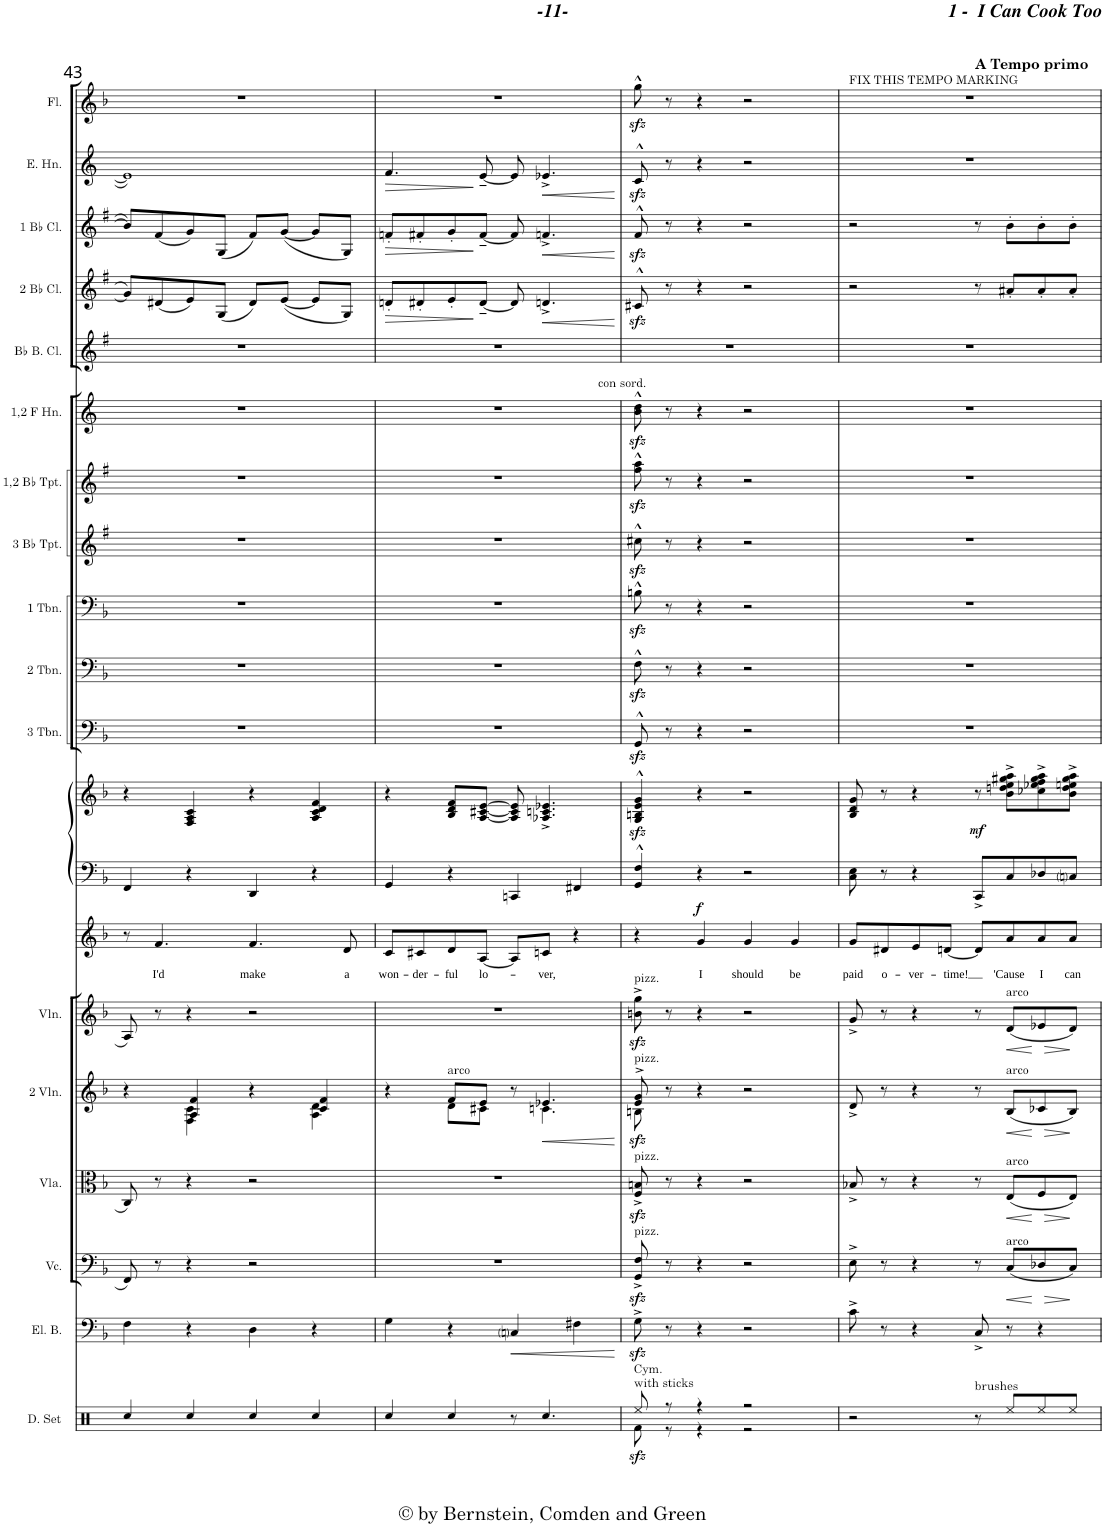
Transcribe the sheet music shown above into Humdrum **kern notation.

**kern	**dynam	**kern	**dynam	**kern	**dynam	**kern	**dynam	**kern	**dynam	**kern	**dynam	**kern	**text	**dynam	**kern	**kern	**dynam	**kern	**kern	**kern	**kern	**kern	**kern	**kern	**kern	**dynam	**kern	**dynam	**kern	**dynam	**kern
*part19	*part19	*part18	*part18	*part17	*part17	*part16	*part16	*part15	*part15	*part14	*part14	*part13	*part13	*part13	*part12	*part12	*part12	*part11	*part10	*part9	*part8	*part7	*part6	*part5	*part4	*part4	*part3	*part3	*part2	*part2	*part1
*staff20	*staff20	*staff19	*staff19	*staff18	*staff18	*staff17	*staff17	*staff16	*staff16	*staff15	*staff15	*staff14	*staff14	*staff14	*staff13	*staff12	*staff12/13	*staff11	*staff10	*staff9	*staff8	*staff7	*staff6	*staff5	*staff4	*staff4	*staff3	*staff3	*staff2	*staff2	*staff1
*I"Drumset	*	*I"Electric Bass	*	*I"Violoncello	*	*I"Viola	*	*I"2 Violin	*	*I"Violin	*	*I"Voice	*	*	*I"Piano	*	*	*I"3 Trombone	*I"2 Trombone	*I"1 Trombone	*I"3 Bb Trumpet	*I"1,2 Bb Trumpet	*I"1,2 Horn in F	*I"Bb Bass Clarinet	*I"2 Bb Clarinet	*	*I"1 Bb Clarinet	*	*I"English Horn	*	*I"Flute
*I'D. Set	*	*I'El. B.	*	*I'Vc.	*	*I'Vla.	*	*I'2 Vln.	*	*I'Vln.	*	*	*	*	*I'Pno	*	*	*I'3 Tbn.	*I'2 Tbn.	*I'1 Tbn.	*I'3 Bb Tpt.	*I'1,2 Bb Tpt.	*	*I'Bb B. Cl.	*I'2 Bb Cl.	*	*I'1 Bb Cl.	*	*I'E. Hn.	*	*I'Fl.
!!LO:PB:g=z
*clefX	*	*clefF4	*	*clefF4	*	*clefC3	*	*clefG2	*	*clefG2	*	*clefG2	*	*	*clefF4	*clefG2	*	*clefF4	*clefF4	*clefF4	*clefG2	*clefG2	*clefG2	*clefG2	*clefG2	*	*clefG2	*	*clefG2	*	*clefG2
*	*	*Trd7c12	*	*	*	*	*	*	*	*	*	*	*	*	*	*	*	*	*	*	*Trd1c2	*Trd1c2	*Trd4c7	*Trd8c14	*Trd1c2	*	*Trd1c2	*	*Trd4c7	*	*
*k[]	*	*k[b-]	*	*k[b-]	*	*k[b-]	*	*k[b-]	*	*k[b-]	*	*k[b-]	*	*	*k[b-]	*k[b-]	*	*k[b-]	*k[b-]	*k[b-]	*k[f#]	*k[f#]	*k[]	*k[f#]	*k[f#]	*	*k[f#]	*	*k[]	*	*k[b-]
*M2/2	*	*M2/2	*	*M2/2	*	*M2/2	*	*M2/2	*	*M2/2	*	*M2/2	*	*	*M2/2	*M2/2	*	*M2/2	*M2/2	*M2/2	*M2/2	*M2/2	*M2/2	*M2/2	*M2/2	*	*M2/2	*	*M2/2	*	*M2/2
*met(c|)	*	*met(c|)	*	*met(c|)	*	*met(c|)	*	*met(c|)	*	*met(c|)	*	*met(c|)	*	*	*met(c|)	*met(c|)	*	*met(c|)	*met(c|)	*met(c|)	*met(c|)	*met(c|)	*met(c|)	*met(c|)	*met(c|)	*	*met(c|)	*	*met(c|)	*	*met(c|)
=43	=43	=43	=43	=43	=43	=43	=43	=43	=43	=43	=43	=43	=43	=43	=43	=43	=43	=43	=43	=43	=43	=43	=43	=43	=43	=43	=43	=43	=43	=43	=43
*	*	*	*	*	*	*	*	*^	*	*	*	*	*	*	*	*	*	*	*	*	*	*	*	*	*	*	*	*	*	*	*
4Rcc/	.	4F\	.	8FF/	.	8C/	.	4r	4ryy	.	8A/	.	8r	.	.	4FF/	4r	.	1r	1r	1r	1r	1r	1r	1r	8g/L]	.	8b/L]	.	1e]	.	1r
!	!	!	!	!	!	!	!	!	!	!	!	!	!	!LO:LY:b	!	!	!	!	!	!	!	!	!	!	!	!	!	!	!	!	!	!
.	.	.	.	8r	.	8r	.	.	.	.	8r	.	4.f/	I'd	.	.	.	.	.	.	.	.	.	.	.	(8d#X/	.	(8f#/	.	.	.	.
4Rcc/	.	4r	.	4r	.	4r	.	4A/ 4f/	4F\ 4c\	.	4r	.	.	.	.	4r	4F/ 4A/ 4c/	.	.	.	.	.	.	.	.	8e/)	.	8g/)	.	.	.	.
.	.	.	.	.	.	.	.	.	.	.	.	.	.	.	.	.	.	.	.	.	.	.	.	.	.	(8G/J	.	(8G/J	.	.	.	.
!	!	!	!	!	!	!	!	!	!	!	!	!	!	!LO:LY:b	!	!	!	!	!	!	!	!	!	!	!	!	!	!	!	!	!	!
4Rcc/	.	4D\	.	2r	.	2r	.	4r	4ryy	.	2r	.	4.f/	make	.	4DD/	4r	.	.	.	.	.	.	.	.	8d#/L)	.	8f#/L)	.	.	.	.
.	.	.	.	.	.	.	.	.	.	.	.	.	.	.	.	.	.	.	.	.	.	.	.	.	.	([8e/J	.	([8g/J	.	.	.	.
4Rcc/	.	4r	.	.	.	.	.	4c/ 4f/	4A\ 4d\	.	.	.	.	.	.	4r	4A/ 4c/ 4d/ 4f/	.	.	.	.	.	.	.	.	8e/L]	.	8g/L]	.	.	.	.
!	!	!	!	!	!	!	!	!	!	!	!	!	!	!LO:LY:b	!	!	!	!	!	!	!	!	!	!	!	!	!	!	!	!	!	!
.	.	.	.	.	.	.	.	.	.	.	.	.	8d/	a	.	.	.	.	.	.	.	.	.	.	.	8G/J)	.	8G/J)	.	.	.	.
=44	=44	=44	=44	=44	=44	=44	=44	=44	=44	=44	=44	=44	=44	=44	=44	=44	=44	=44	=44	=44	=44	=44	=44	=44	=44	=44	=44	=44	=44	=44	=44	=44
!	!	!	!	!	!	!	!	!	!	!	!	!	!	!LO:LY:b	!	!	!	!	!	!	!	!	!	!	!	!	!LO:HP:b	!	!LO:HP:b	!	!LO:HP:b	!
4Rcc/	.	4G\	.	1r	.	1r	.	4r	4ryy	.	1r	.	8c/L	won-	.	4GG/	4r	.	1r	1r	1r	1r	1r	1r	1r	8dn'/L	>	8fn'/L	>	4.f/	>	1r
!	!	!	!	!	!	!	!	!	!	!	!	!	!	!LO:LY:b	!	!	!	!	!	!	!	!	!	!	!	!	!	!	!	!	!	!
.	.	.	.	.	.	.	.	.	.	.	.	.	8c#X/	-der-	.	.	.	.	.	.	.	.	.	.	.	8d#X'/	.	8f#X'/	.	.	.	.
!	!	!	!	!	!	!	!	!LO:TX:a:t=arco	!	!	!	!	!	!	!	!	!	!	!	!	!	!	!	!	!	!	!	!	!	!	!	!
!	!	!	!	!	!	!	!	!	!	!	!	!	!	!LO:LY:b	!	!	!	!	!	!	!	!	!	!	!	!	!	!	!	!	!	!
4Rcc/	.	4r	.	.	.	.	.	8f/L	8d\L	.	.	.	8d/	-ful	.	4r	8B-/ 8d/ 8f/L	.	.	.	.	.	.	.	.	8e'/	.	8g'/	.	.	.	.
!	!	!	!	!	!	!	!	!	!	!	!	!	!	!LO:LY:b	!	!	!	!	!	!	!	!	!	!	!	!	!	!	!	!	!	!
.	.	.	.	.	.	.	.	8e/J	8c#X\J	.	.	.	[8A/J	lo-	.	.	[8A/ [8c#X/ [8e/J	.	.	.	.	.	.	.	.	[8d#~/J	]	[8f#~/J	]	[8e~/	]	.
!	!	!	!LO:HP:b	!	!	!	!	!	!	!	!	!	!	!	!	!	!	!	!	!	!	!	!	!	!	!	!	!	!	!	!	!
8r	.	4Cni/	<	.	.	.	.	8r	8ryy	.	.	.	8A/L]	.	.	4CCn/	8A/] 8c#/] 8e/]	.	.	.	.	.	.	.	.	8d#/]	.	8f#/]	.	8e/]	.	.
!	!	!	!	!	!	!	!	!	!	!LO:HP:b	!	!	!	!LO:LY:b	!	!	!	!	!	!	!	!	!	!	!	!	!LO:HP:b	!	!LO:HP:b	!	!LO:HP:b	!
4.Rcc/	.	.	.	.	.	.	.	4.e-X/	4.cn\	<	.	.	8cn/J	-ver,	.	.	4.A-X/^ 4.cn/^ 4.e-X/^	.	.	.	.	.	.	.	.	4.dn^/	<	4.fn^/	<	4.e-X^/	<	.
.	.	4F#X\	.	.	.	.	.	.	.	.	.	.	4r	.	.	4FF#X/	.	.	.	.	.	.	.	.	.	.	.	.	.	.	.	.
*	*	*	*	*	*	*	*	*v	*v	*	*	*	*	*	*	*	*	*	*	*	*	*	*	*	*	*	*	*	*	*	*	*
.	.	.	[	.	.	.	.	.	[	.	.	.	.	.	.	.	.	.	.	.	.	.	.	.	.	[	.	[	.	[	.
=45	=45	=45	=45	=45	=45	=45	=45	=45	=45	=45	=45	=45	=45	=45	=45	=45	=45	=45	=45	=45	=45	=45	=45	=45	=45	=45	=45	=45	=45	=45	=45
*^	*	*	*	*	*	*	*	*^	*	*	*	*	*	*	*	*	*	*	*	*	*	*	*	*	*	*	*	*	*	*	*
!	!	!	!	!	!	!	!	!	!	!	!	!	!	!	!	!	!	!	!	!	!	!	!	!	!LO:TX:a:t=con sord.	!	!	!	!	!	!	!	!
!	!	!	!	!	!	!	!	!	!	!	!	!LO:TX:a:t=pizz.	!	!	!	!	!	!	!	!	!	!	!	!	!	!	!	!	!	!	!	!	!
!	!	!	!	!	!	!	!	!	!LO:TX:a:t=pizz.	!	!	!	!	!	!	!	!	!	!	!	!	!	!	!	!	!	!	!	!	!	!	!	!
!	!	!	!	!	!	!	!LO:TX:a:t=pizz.	!	!	!	!	!	!	!	!	!	!	!	!	!	!	!	!	!	!	!	!	!	!	!	!	!	!
!	!	!	!	!	!LO:TX:a:t=pizz.	!	!	!	!	!	!	!	!	!	!	!	!	!	!	!	!	!	!	!	!	!	!	!	!	!	!	!	!
!LO:TX:a:t=Cym.	!	!	!	!	!	!	!	!	!	!	!	!	!	!	!	!	!	!	!	!	!	!	!	!	!	!	!	!	!	!	!	!	!
!LO:TX:a:t=with sticks	!	!	!	!	!	!	!	!	!	!	!	!	!	!	!	!	!	!	!	!	!	!	!	!	!	!	!	!	!	!	!	!	!
!	!	!LO:DY:b	!	!	!	!	!	!	!	!	!LO:DY:b	!	!	!	!	!	!	!	!	!	!	!	!	!	!	!	!	!	!	!	!	!	!
8Ree/	8Rf\	sfz	8Gzz<^\	.	8GG/zz<^ 8F/zz<^	.	8F/zz<^ 8Bn/zz<^	.	8e/^ 8g/^	8Bn\	sfz	8bn\zz<^ 8gg\zz<^	.	4r	.	.	4GG/^^ 4F/^^	4G/zz<^^ 4Bn/zz<^^ 4e/zz<^^ 4g/zz<^^	.	8GGzz<^^/	8Fzz<^^\	8Bnzz<^^\	8cc#Xzz<^^\	8ff#\zz<^^ 8aa\zz<^^	8b\zz<^^ 8dd\zz<^^	1r	8c#Xzz<^^/	.	8f#zz<^^/	.	8czz<^^/	.	8ggzz<^^\
8r	8r	.	8r	.	8r	.	8r	.	8r	2..ryy	.	8r	.	.	.	.	.	.	.	8r	8r	8r	8r	8r	8r	.	8r	.	8r	.	8r	.	8r
!	!	!	!	!	!	!	!	!	!	!	!	!	!	!	!LO:LY:b	!LO:DY:a	!	!	!	!	!	!	!	!	!	!	!	!	!	!	!	!	!
4r	4r	.	4r	.	4r	.	4r	.	4r	.	.	4r	.	4g/	I	f	4r	4r	.	4r	4r	4r	4r	4r	4r	.	4r	.	4r	.	4r	.	4r
!	!	!	!	!	!	!	!	!	!	!	!	!	!	!	!LO:LY:b	!	!	!	!	!	!	!	!	!	!	!	!	!	!	!	!	!	!
2r	2r	.	2r	.	2r	.	2r	.	2r	.	.	2r	.	4g/	should	.	2r	2r	.	2r	2r	2r	2r	2r	2r	.	2r	.	2r	.	2r	.	2r
!	!	!	!	!	!	!	!	!	!	!	!	!	!	!	!LO:LY:b	!	!	!	!	!	!	!	!	!	!	!	!	!	!	!	!	!	!
.	.	.	.	.	.	.	.	.	.	.	.	.	.	4g/	be	.	.	.	.	.	.	.	.	.	.	.	.	.	.	.	.	.	.
*v	*v	*	*	*	*	*	*	*	*v	*v	*	*	*	*	*	*	*	*	*	*	*	*	*	*	*	*	*	*	*	*	*	*	*
=46	=46	=46	=46	=46	=46	=46	=46	=46	=46	=46	=46	=46	=46	=46	=46	=46	=46	=46	=46	=46	=46	=46	=46	=46	=46	=46	=46	=46	=46	=46	=46
!	!	!	!	!	!	!	!	!	!	!	!	!	!	!	!	!	!	!	!	!	!	!	!	!	!	!	!	!	!	!	!LO:TX:a:t=FIX THIS TEMPO MARKING
!	!	!	!	!	!	!	!	!	!	!	!	!	!LO:LY:b	!	!	!	!	!	!	!	!	!	!	!	!	!	!	!	!	!	!
*	*	*	*	*	*	*	*	*	*	*	*	*	*	*	*	*	*	*	*	*	*	*	*	*	*	*	*	*	*	*	*^
2r	.	8c^\	.	8E^\	.	8B-X^/	.	8d^/	.	8g^/	.	8g/L	paid	.	8C\ 8E\	8B-/ 8d/ 8g/	.	1r	1r	1r	1r	1r	1r	1r	2r	.	2r	.	1r	.	1r	2ryy
!	!	!	!	!	!	!	!	!	!	!	!	!	!LO:LY:b	!	!	!	!	!	!	!	!	!	!	!	!	!	!	!	!	!	!	!
.	.	8r	.	8r	.	8r	.	8r	.	8r	.	8d#X/	o-	.	8r	8r	.	.	.	.	.	.	.	.	.	.	.	.	.	.	.	.
!	!	!	!	!	!	!	!	!	!	!	!	!	!LO:LY:b	!	!	!	!	!	!	!	!	!	!	!	!	!	!	!	!	!	!	!
.	.	4r	.	4r	.	4r	.	4r	.	4r	.	8e/	-ver-	.	4r	4r	.	.	.	.	.	.	.	.	.	.	.	.	.	.	.	.
!	!	!	!	!	!	!	!	!	!	!	!	!	!LO:LY:b	!	!	!	!	!	!	!	!	!	!	!	!	!	!	!	!	!	!	!
.	.	.	.	.	.	.	.	.	.	.	.	[8dn/J	-time!	.	.	.	.	.	.	.	.	.	.	.	.	.	.	.	.	.	.	.
!	!	!	!	!	!	!	!	!	!	!	!	!	!	!	!	!	!	!	!	!	!	!	!	!	!	!	!	!	!	!	!	!LO:TX:a:B:t=A Tempo primo
!LO:TX:a:t=brushes	!	!	!	!	!	!	!	!	!	!	!	!	!	!	!	!	!	!	!	!	!	!	!	!	!	!	!	!	!	!	!	!
!	!	!	!	!	!	!	!	!	!	!	!	!	!	!	!	!	!LO:DY:b	!	!	!	!	!	!	!	!	!	!	!	!	!	!	!
8r	.	8C^/	.	8r	.	8r	.	8r	.	8r	.	8d/L]	.	.	8CC^/L	8r	mf	.	.	.	.	.	.	.	8r	.	8r	.	.	.	.	2ryy
!	!	!	!	!	!	!	!	!	!	!LO:TX:a:t=arco	!	!	!	!	!	!	!	!	!	!	!	!	!	!	!	!	!	!	!	!	!	!
!	!	!	!	!	!	!	!	!LO:TX:a:t=arco	!	!	!	!	!	!	!	!	!	!	!	!	!	!	!	!	!	!	!	!	!	!	!	!
!	!	!	!	!	!	!LO:TX:a:t=arco	!	!	!	!	!	!	!	!	!	!	!	!	!	!	!	!	!	!	!	!	!	!	!	!	!	!
!	!	!	!	!LO:TX:a:t=arco	!	!	!	!	!	!	!	!	!	!	!	!	!	!	!	!	!	!	!	!	!	!	!	!	!	!	!	!
!	!	!	!	!	!LO:HP:b	!	!LO:HP:b	!	!LO:HP:b	!	!LO:HP:b	!	!LO:LY:b	!	!	!	!	!	!	!	!	!	!	!	!	!	!	!	!	!	!	!
8Ree/L	.	8r	.	(8C/L	<	(8E/L	<	(8B-/L	<	(8d/L	<	8a/	'Cause	.	8C/	8b-\^ 8ddn\^ 8ee\^ 8gg#X\^ 8aa\^L	.	.	.	.	.	.	.	.	8a#X'/L	.	8b'\L	.	.	.	.	.
!	!	!	!	!	!LO:HP:n=1:b	!	!LO:HP:n=1:b	!	!LO:HP:n=1:b	!	!LO:HP:n=1:b	!	!LO:LY:b	!	!	!	!	!	!	!	!	!	!	!	!	!	!	!	!	!	!	!
8Ree/	.	4r	.	8D-X/	[ >	8F/	[ >	8c-X/	[ >	8e-X/	[ >	8a/	I	.	8D-X/	8cc-X\^ 8ee-X\^ 8ff\^ 8gg#\^ 8aa\^	.	.	.	.	.	.	.	.	8a#'/	.	8b'\	.	.	.	.	.
!	!	!	!	!	!	!	!	!	!	!	!	!	!LO:LY:b	!	!	!	!	!	!	!	!	!	!	!	!	!	!	!	!	!	!	!
8Ree/J	.	.	.	8C/J)	]	8E/J)	]	8B-/J)	]	8d/J)	]	8a/J	can	.	8Cni/J	8b-\^ 8dd\^ 8een\^ 8gg#\^ 8aa\^J	.	.	.	.	.	.	.	.	8a#'/J	.	8b'\J	.	.	.	.	.
*	*	*	*	*	*	*	*	*	*	*	*	*	*	*	*	*	*	*	*	*	*	*	*	*	*	*	*	*	*	*	*v	*v
=	=	=	=	=	=	=	=	=	=	=	=	=	=	=	=	=	=	=	=	=	=	=	=	=	=	=	=	=	=	=	=
*-	*-	*-	*-	*-	*-	*-	*-	*-	*-	*-	*-	*-	*-	*-	*-	*-	*-	*-	*-	*-	*-	*-	*-	*-	*-	*-	*-	*-	*-	*-	*-
